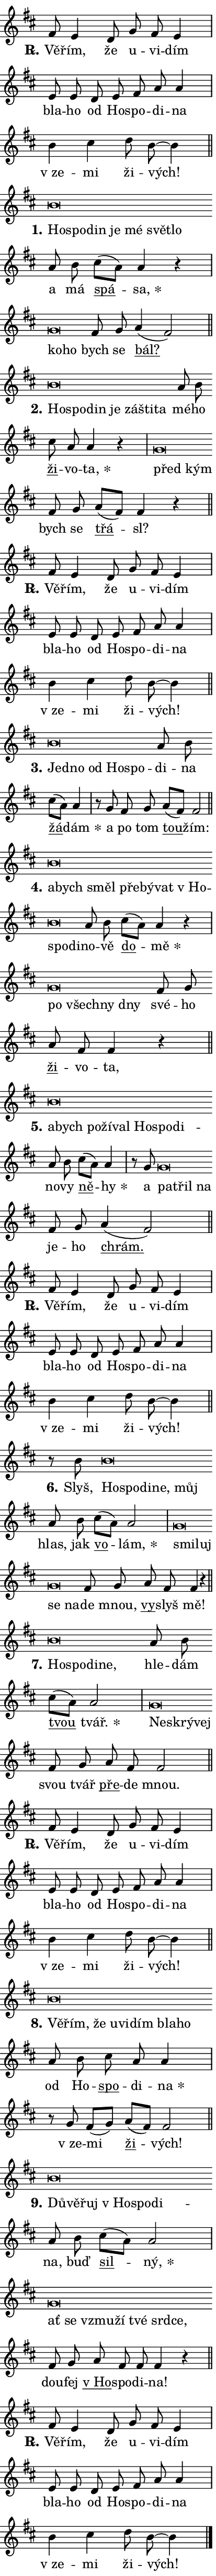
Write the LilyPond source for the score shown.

\version "2.24.0"
\header { tagline = "" }
\paper {
  indent = 0\cm
  top-margin = 0\cm
  right-margin = 0.13\cm % to fit lyric hyphens
  bottom-margin = 0\cm
  left-margin = 0\cm
  paper-width = 7\cm
  page-breaking = #ly:one-page-breaking
  system-system-spacing.basic-distance = #11
  score-system-spacing.basic-distance = #11
  ragged-last = ##f
}


%% Author: Thomas Morley
%% https://lists.gnu.org/archive/html/lilypond-user/2020-05/msg00002.html
#(define (line-position grob)
"Returns position of @var[grob} in current system:
   @code{'start}, if at first time-step
   @code{'end}, if at last time-step
   @code{'middle} otherwise
"
  (let* ((col (ly:item-get-column grob))
         (ln (ly:grob-object col 'left-neighbor))
         (rn (ly:grob-object col 'right-neighbor))
         (col-to-check-left (if (ly:grob? ln) ln col))
         (col-to-check-right (if (ly:grob? rn) rn col))
         (break-dir-left
           (and
             (ly:grob-property col-to-check-left 'non-musical #f)
             (ly:item-break-dir col-to-check-left)))
         (break-dir-right
           (and
             (ly:grob-property col-to-check-right 'non-musical #f)
             (ly:item-break-dir col-to-check-right))))
        (cond ((eqv? 1 break-dir-left) 'start)
              ((eqv? -1 break-dir-right) 'end)
              (else 'middle))))

#(define (tranparent-at-line-position vctor)
  (lambda (grob)
  "Relying on @code{line-position} select the relevant enry from @var{vctor}.
Used to determine transparency,"
    (case (line-position grob)
      ((end) (not (vector-ref vctor 0)))
      ((middle) (not (vector-ref vctor 1)))
      ((start) (not (vector-ref vctor 2))))))

noteHeadBreakVisibility =
#(define-music-function (break-visibility)(vector?)
"Makes @code{NoteHead}s transparent relying on @var{break-visibility}"
#{
  \override NoteHead.transparent =
    #(tranparent-at-line-position break-visibility)
#})

#(define delete-ledgers-for-transparent-note-heads
  (lambda (grob)
    "Reads whether a @code{NoteHead} is transparent.
If so this @code{NoteHead} is removed from @code{'note-heads} from
@var{grob}, which is supposed to be @code{LedgerLineSpanner}.
As a result ledgers are not printed for this @code{NoteHead}"
    (let* ((nhds-array (ly:grob-object grob 'note-heads))
           (nhds-list
             (if (ly:grob-array? nhds-array)
                 (ly:grob-array->list nhds-array)
                 '()))
           ;; Relies on the transparent-property being done before
           ;; Staff.LedgerLineSpanner.after-line-breaking is executed.
           ;; This is fragile ...
           (to-keep
             (remove
               (lambda (nhd)
                 (ly:grob-property nhd 'transparent #f))
               nhds-list)))
      ;; TODO find a better method to iterate over grob-arrays, similiar
      ;; to filter/remove etc for lists
      ;; For now rebuilt from scratch
      (set! (ly:grob-object grob 'note-heads)  '())
      (for-each
        (lambda (nhd)
          (ly:pointer-group-interface::add-grob grob 'note-heads nhd))
        to-keep))))

squashNotes = {
  \override NoteHead.X-extent = #'(-0.2 . 0.2)
  \override NoteHead.Y-extent = #'(-0.75 . 0)
  \override NoteHead.stencil =
    #(lambda (grob)
       (let ((pos (ly:grob-property grob 'staff-position)))
         (begin
           (if (< pos -7) (display "ERROR: Lower brevis then expected\n") (display "OK: Expected brevis position\n"))
           (if (<= pos -6) ly:text-interface::print ly:note-head::print))))
}
unSquashNotes = {
  \revert NoteHead.X-extent
  \revert NoteHead.Y-extent
  \revert NoteHead.stencil
}

hideNotes = \noteHeadBreakVisibility #begin-of-line-visible
unHideNotes = \noteHeadBreakVisibility #all-visible

% work-around for resetting accidentals
% https://lilypond.org/doc/v2.23/Documentation/notation/displaying-rhythms#unmetered-music
cadenzaMeasure = {
  \cadenzaOff
  \partial 1024 s1024
  \cadenzaOn
}

#(define-markup-command (accent layout props text) (markup?)
  "Underline accented syllable"
  (interpret-markup layout props
    #{\markup \override #'(offset . 4.3) \underline { #text }#}))

responsum = \markup \concat {
  "R" \hspace #-1.05 \path #0.1 #'((moveto 0 0.07) (lineto 0.9 0.8)) \hspace #0.05 "."
}

spaceSize = #0.6828661417322834 % exact space size for TeX Gyre Schola

\layout {
  \context {
    \Staff
    \remove "Time_signature_engraver"
    \override LedgerLineSpanner.after-line-breaking = #delete-ledgers-for-transparent-note-heads
  }
  \context {
    \Lyrics {
      \override LyricSpace.minimum-distance = \spaceSize
      \override LyricText.font-name = #"TeX Gyre Schola"
      \override LyricText.font-size = 1
      \override StanzaNumber.font-name = #"TeX Gyre Schola Bold"
      \override StanzaNumber.font-size = 1
    }
  }
  \context {
    \Score 
    \override NoteHead.text =
      #(lambda (grob) 
        (let ((pos (ly:grob-property grob 'staff-position)))
          #{\markup {
            \combine
              \halign #-0.55 \raise #(if (= pos -6) 0 0.5) \override #'(thickness . 2) \draw-line #'(3.2 . 0)
              \musicglyph "noteheads.sM1"
          }#}))
  }
}

% magnetic-lyrics.ily
%
%   written by
%     Jean Abou Samra <jean@abou-samra.fr>
%     Werner Lemberg <wl@gnu.org>
%
%   adapted by
%     Jiri Hon <jiri.hon@gmail.com>
%
% Version 2022-Apr-15

% https://www.mail-archive.com/lilypond-user@gnu.org/msg149350.html

#(define (Left_hyphen_pointer_engraver context)
   "Collect syllable-hyphen-syllable occurrences in lyrics and store
them in properties.  This engraver only looks to the left.  For
example, if the lyrics input is @code{foo -- bar}, it does the
following.

@itemize @bullet
@item
Set the @code{text} property of the @code{LyricHyphen} grob between
@q{foo} and @q{bar} to @code{foo}.

@item
Set the @code{left-hyphen} property of the @code{LyricText} grob with
text @q{foo} to the @code{LyricHyphen} grob between @q{foo} and
@q{bar}.
@end itemize

Use this auxiliary engraver in combination with the
@code{lyric-@/text::@/apply-@/magnetic-@/offset!} hook."
   (let ((hyphen #f)
         (text #f))
     (make-engraver
      (acknowledgers
       ((lyric-syllable-interface engraver grob source-engraver)
        (set! text grob)))
      (end-acknowledgers
       ((lyric-hyphen-interface engraver grob source-engraver)
        ;(when (not (grob::has-interface grob 'lyric-space-interface))
          (set! hyphen grob)));)
      ((stop-translation-timestep engraver)
       (when (and text hyphen)
         (ly:grob-set-object! text 'left-hyphen hyphen))
       (set! text #f)
       (set! hyphen #f)))))

#(define (lyric-text::apply-magnetic-offset! grob)
   "If the space between two syllables is less than the value in
property @code{LyricText@/.details@/.squash-threshold}, move the right
syllable to the left so that it gets concatenated with the left
syllable.

Use this function as a hook for
@code{LyricText@/.after-@/line-@/breaking} if the
@code{Left_@/hyphen_@/pointer_@/engraver} is active."
   (let ((hyphen (ly:grob-object grob 'left-hyphen #f)))
     (when hyphen
       (let ((left-text (ly:spanner-bound hyphen LEFT)))
         (when (grob::has-interface left-text 'lyric-syllable-interface)
           (let* ((common (ly:grob-common-refpoint grob left-text X))
                  (this-x-ext (ly:grob-extent grob common X))
                  (left-x-ext
                   (begin
                     ;; Trigger magnetism for left-text.
                     (ly:grob-property left-text 'after-line-breaking)
                     (ly:grob-extent left-text common X)))
                  ;; `delta` is the gap width between two syllables.
                  (delta (- (interval-start this-x-ext)
                            (interval-end left-x-ext)))
                  (details (ly:grob-property grob 'details))
                  (threshold (assoc-get 'squash-threshold details 0.2)))
             (when (< delta threshold)
               (let* (;; We have to manipulate the input text so that
                      ;; ligatures crossing syllable boundaries are not
                      ;; disabled.  For languages based on the Latin
                      ;; script this is essentially a beautification.
                      ;; However, for non-Western scripts it can be a
                      ;; necessity.
                      (lt (ly:grob-property left-text 'text))
                      (rt (ly:grob-property grob 'text))
                      (is-space (grob::has-interface hyphen 'lyric-space-interface))
                      (space (if is-space " " ""))
                      (extra-delta (if is-space spaceSize 0))
                      ;; Append new syllable.
                      (ltrt-space (if (and (string? lt) (string? rt))
                                (string-append lt space rt)
                                (make-concat-markup (list lt space rt))))
                      ;; Right-align `ltrt` to the right side.
                      (ltrt-space-markup (grob-interpret-markup
                               grob
                               (make-translate-markup
                                (cons (interval-length this-x-ext) 0)
                                (make-right-align-markup ltrt-space)))))
                 (begin
                   ;; Don't print `left-text`.
                   (ly:grob-set-property! left-text 'stencil #f)
                   ;; Set text and stencil (which holds all collected
                   ;; syllables so far) and shift it to the left.
                   (ly:grob-set-property! grob 'text ltrt-space)
                   (ly:grob-set-property! grob 'stencil ltrt-space-markup)
                   (ly:grob-translate-axis! grob (- (- delta extra-delta)) X))))))))))


#(define (lyric-hyphen::displace-bounds-first grob)
   ;; Make very sure this callback isn't triggered too early.
   (let ((left (ly:spanner-bound grob LEFT))
         (right (ly:spanner-bound grob RIGHT)))
     (ly:grob-property left 'after-line-breaking)
     (ly:grob-property right 'after-line-breaking)
     (ly:lyric-hyphen::print grob)))

squashThreshold = #0.4

\layout {
  \context {
    \Lyrics
    \consists #Left_hyphen_pointer_engraver
    \override LyricText.after-line-breaking =
      #lyric-text::apply-magnetic-offset!
    \override LyricHyphen.stencil = #lyric-hyphen::displace-bounds-first
    \override LyricText.details.squash-threshold = \squashThreshold
    \override LyricHyphen.minimum-distance = 0
    \override LyricHyphen.minimum-length = \squashThreshold
  }
}

squashText = \override LyricText.details.squash-threshold = 9999
unSquashText = \override LyricText.details.squash-threshold = \squashThreshold

leftText = \override LyricText.self-alignment-X = #LEFT
unLeftText = \revert LyricText.self-alignment-X

starOffset = #(lambda (grob) 
                (let ((x_offset (ly:self-alignment-interface::aligned-on-x-parent grob)))
                  (if (= x_offset 0) 0 (+ x_offset 1.2))))

star = #(define-music-function (syllable)(string?)
"Append star separator at the end of a syllable"
#{
  \once \override LyricText.X-offset = #starOffset
  \lyricmode { \markup {
    #syllable
    \override #'((font-name . "TeX Gyre Schola Bold")) \hspace #0.2 \lower #0.65 \larger "*"
  } }
#})

starAccent = #(define-music-function (syllable)(string?)
"Append star separator at the end of a syllable and make accent"
#{
  \once \override LyricText.X-offset = #starOffset
  \lyricmode { \markup {
    \accent #syllable
    \override #'((font-name . "TeX Gyre Schola Bold")) \hspace #0.2 \lower #0.65 \larger "*"
  } }
#})

breath = #(define-music-function (syllable)(string?)
"Append breathing indicator at the end of a syllable"
#{
  \lyricmode { \markup { #syllable "+" } }
#})

optionalBreath = #(define-music-function (syllable)(string?)
"Append optional breathing indicator at the end of a syllable"
#{
  \lyricmode { \markup { #syllable "(+)" } }
#})


\score {
    <<
        \new Voice = "melody" { \cadenzaOn \key d \major \relative { fis'8 e4 d8 g fis e4 \cadenzaMeasure \bar "|" e8 e d e \bar "" fis a a4 \cadenzaMeasure \bar "|" b cis d8 b~ b4 \cadenzaMeasure \bar "||" \break } }
        \new Lyrics \lyricsto "melody" { \lyricmode { \set stanza = \responsum
Vě -- řím, že u -- vi -- dím bla -- ho od Ho -- spo -- di -- na "v ze" -- mi ži -- vých! } }
    >>
    \layout {}
}

\score {
    <<
        \new Voice = "melody" { \cadenzaOn \key d \major \relative { \squashNotes b'\breve*1/16 \hideNotes \breve*1/16 \bar "" \breve*1/16 \bar "" \breve*1/16 \bar "" \breve*1/16 \bar "" \breve*1/16 \breve*1/16 \bar "" \unHideNotes \unSquashNotes a8 b \bar "" cis[( a)] a4 r \cadenzaMeasure \bar "|" \squashNotes g\breve*1/16 \hideNotes \breve*1/16 \bar "" \unHideNotes \unSquashNotes fis8 g \bar "" a4( fis2) \cadenzaMeasure \bar "||" \break } }
        \new Lyrics \lyricsto "melody" { \lyricmode { \set stanza = "1."
\leftText Ho -- \squashText spo -- din je mé svět -- lo \unLeftText \unSquashText a má \markup \accent spá -- \star sa, \leftText ko -- \squashText ho \unLeftText \unSquashText bych se \markup \accent bál? } }
    >>
    \layout {}
}

\score {
    <<
        \new Voice = "melody" { \cadenzaOn \key d \major \relative { \squashNotes b'\breve*1/16 \hideNotes \breve*1/16 \bar "" \breve*1/16 \bar "" \breve*1/16 \bar "" \breve*1/16 \bar "" \breve*1/16 \breve*1/16 \bar "" \unHideNotes \unSquashNotes a8 b \bar "" cis a a4 r \cadenzaMeasure \bar "|" \squashNotes g\breve*1/16 \hideNotes \breve*1/16 \bar "" \unHideNotes \unSquashNotes fis8 g \bar "" a[( fis)] fis4 r \cadenzaMeasure \bar "||" \break } }
        \new Lyrics \lyricsto "melody" { \lyricmode { \set stanza = "2."
\leftText Ho -- \squashText spo -- din je zá -- šti -- ta \unLeftText \unSquashText mé -- ho \markup \accent ži -- vo -- \star ta, \leftText před \squashText kým \unLeftText \unSquashText bych se \markup \accent třá -- sl? } }
    >>
    \layout {}
}

\score {
    <<
        \new Voice = "melody" { \cadenzaOn \key d \major \relative { fis'8 e4 d8 g fis e4 \cadenzaMeasure \bar "|" e8 e d e \bar "" fis a a4 \cadenzaMeasure \bar "|" b cis d8 b~ b4 \cadenzaMeasure \bar "||" \break } }
        \new Lyrics \lyricsto "melody" { \lyricmode { \set stanza = \responsum
Vě -- řím, že u -- vi -- dím bla -- ho od Ho -- spo -- di -- na "v ze" -- mi ži -- vých! } }
    >>
    \layout {}
}

\score {
    <<
        \new Voice = "melody" { \cadenzaOn \key d \major \relative { \squashNotes b'\breve*1/16 \hideNotes \breve*1/16 \bar "" \breve*1/16 \bar "" \breve*1/16 \breve*1/16 \bar "" \unHideNotes \unSquashNotes a8 b \bar "" cis[( a)] a4 \cadenzaMeasure \bar "|" r8 g8 fis8 g \bar "" a[( fis)] fis2 \cadenzaMeasure \bar "||" \break } }
        \new Lyrics \lyricsto "melody" { \lyricmode { \set stanza = "3."
\leftText Jed -- \squashText no od Ho -- spo -- \unLeftText \unSquashText di -- na \markup \accent žá -- \star dám a po tom \markup \accent tou -- žím: } }
    >>
    \layout {}
}

\score {
    <<
        \new Voice = "melody" { \cadenzaOn \key d \major \relative { \squashNotes b'\breve*1/16 \hideNotes \breve*1/16 \bar "" \breve*1/16 \bar "" \breve*1/16 \bar "" \breve*1/16 \bar "" \breve*1/16 \bar "" \breve*1/16 \bar "" \breve*1/16 \breve*1/16 \bar "" \unHideNotes \unSquashNotes a8 b \bar "" cis[( a)] a4 r \cadenzaMeasure \bar "|" \squashNotes g\breve*1/16 \hideNotes \breve*1/16 \bar "" \breve*1/16 \breve*1/16 \bar "" \unHideNotes \unSquashNotes fis8 g \bar "" a8 fis fis4 r \cadenzaMeasure \bar "||" \break } }
        \new Lyrics \lyricsto "melody" { \lyricmode { \set stanza = "4."
\leftText a -- \squashText bych směl pře -- bý -- vat "v Ho" -- spo -- di -- \unLeftText \unSquashText no -- vě \markup \accent do -- \star mě \leftText po \squashText všech -- ny dny \unLeftText \unSquashText své -- ho \markup \accent ži -- vo -- ta, } }
    >>
    \layout {}
}

\score {
    <<
        \new Voice = "melody" { \cadenzaOn \key d \major \relative { \squashNotes b'\breve*1/16 \hideNotes \breve*1/16 \bar "" \breve*1/16 \bar "" \breve*1/16 \bar "" \breve*1/16 \bar "" \breve*1/16 \bar "" \breve*1/16 \breve*1/16 \bar "" \unHideNotes \unSquashNotes a8 b \bar "" cis[( a)] a4 \cadenzaMeasure \bar "|" r8 g \squashNotes g\breve*1/16 \hideNotes \breve*1/16 \breve*1/16 \bar "" \unHideNotes \unSquashNotes fis8 g \bar "" a4( fis2) \cadenzaMeasure \bar "||" \break } }
        \new Lyrics \lyricsto "melody" { \lyricmode { \set stanza = "5."
\leftText a -- \squashText bych po -- ží -- val Ho -- spo -- di -- \unLeftText \unSquashText no -- vy \markup \accent ně -- \star hy a \leftText pa -- \squashText třil na \unLeftText \unSquashText je -- ho \markup \accent chrám. } }
    >>
    \layout {}
}

\score {
    <<
        \new Voice = "melody" { \cadenzaOn \key d \major \relative { fis'8 e4 d8 g fis e4 \cadenzaMeasure \bar "|" e8 e d e \bar "" fis a a4 \cadenzaMeasure \bar "|" b cis d8 b~ b4 \cadenzaMeasure \bar "||" \break } }
        \new Lyrics \lyricsto "melody" { \lyricmode { \set stanza = \responsum
Vě -- řím, že u -- vi -- dím bla -- ho od Ho -- spo -- di -- na "v ze" -- mi ži -- vých! } }
    >>
    \layout {}
}

\score {
    <<
        \new Voice = "melody" { \cadenzaOn \key d \major \relative { r8 b'8 \squashNotes b\breve*1/16 \hideNotes \breve*1/16 \bar "" \breve*1/16 \bar "" \breve*1/16 \breve*1/16 \bar "" \unHideNotes \unSquashNotes a8 b \bar "" cis[( a)] a2 \cadenzaMeasure \bar "|" \squashNotes g\breve*1/16 \hideNotes \breve*1/16 \bar "" \breve*1/16 \breve*1/16 \bar "" \unHideNotes \unSquashNotes fis8 g \bar "" a fis fis4 r \cadenzaMeasure \bar "||" \break } }
        \new Lyrics \lyricsto "melody" { \lyricmode { \set stanza = "6."
Slyš, \leftText Ho -- \squashText spo -- di -- ne, můj \unLeftText \unSquashText hlas, jak \markup \accent vo -- \star lám, \leftText smi -- \squashText luj se na -- \unLeftText \unSquashText de mnou, \markup \accent vy -- slyš mě! } }
    >>
    \layout {}
}

\score {
    <<
        \new Voice = "melody" { \cadenzaOn \key d \major \relative { \squashNotes b'\breve*1/16 \hideNotes \breve*1/16 \bar "" \breve*1/16 \breve*1/16 \bar "" \unHideNotes \unSquashNotes a8 b \bar "" cis[( a)] a2 \cadenzaMeasure \bar "|" \squashNotes g\breve*1/16 \hideNotes \breve*1/16 \breve*1/16 \bar "" \unHideNotes \unSquashNotes fis8 g \bar "" a fis fis2 \cadenzaMeasure \bar "||" \break } }
        \new Lyrics \lyricsto "melody" { \lyricmode { \set stanza = "7."
\leftText Ho -- \squashText spo -- di -- ne, \unLeftText \unSquashText hle -- dám \markup \accent tvou \star tvář. \leftText Ne -- \squashText skrý -- vej \unLeftText \unSquashText svou tvář \markup \accent pře -- de mnou. } }
    >>
    \layout {}
}

\score {
    <<
        \new Voice = "melody" { \cadenzaOn \key d \major \relative { fis'8 e4 d8 g fis e4 \cadenzaMeasure \bar "|" e8 e d e \bar "" fis a a4 \cadenzaMeasure \bar "|" b cis d8 b~ b4 \cadenzaMeasure \bar "||" \break } }
        \new Lyrics \lyricsto "melody" { \lyricmode { \set stanza = \responsum
Vě -- řím, že u -- vi -- dím bla -- ho od Ho -- spo -- di -- na "v ze" -- mi ži -- vých! } }
    >>
    \layout {}
}

\score {
    <<
        \new Voice = "melody" { \cadenzaOn \key d \major \relative { \squashNotes b'\breve*1/16 \hideNotes \breve*1/16 \bar "" \breve*1/16 \bar "" \breve*1/16 \bar "" \breve*1/16 \bar "" \breve*1/16 \bar "" \breve*1/16 \breve*1/16 \bar "" \unHideNotes \unSquashNotes a8 b \bar "" cis a a4 \cadenzaMeasure \bar "|" r8 g8 fis8[( g)] \bar "" a[( fis)] fis2 \cadenzaMeasure \bar "||" \break } }
        \new Lyrics \lyricsto "melody" { \lyricmode { \set stanza = "8."
\leftText Vě -- \squashText řím, že u -- vi -- dím bla -- ho \unLeftText \unSquashText od Ho -- \markup \accent spo -- di -- \star na "v ze" -- mi \markup \accent ži -- vých! } }
    >>
    \layout {}
}

\score {
    <<
        \new Voice = "melody" { \cadenzaOn \key d \major \relative { \squashNotes b'\breve*1/16 \hideNotes \breve*1/16 \bar "" \breve*1/16 \bar "" \breve*1/16 \bar "" \breve*1/16 \breve*1/16 \bar "" \unHideNotes \unSquashNotes a8 b \bar "" cis[( a)] a2 \cadenzaMeasure \bar "|" \squashNotes g\breve*1/16 \hideNotes \breve*1/16 \bar "" \breve*1/16 \bar "" \breve*1/16 \bar "" \breve*1/16 \bar "" \breve*1/16 \breve*1/16 \bar "" \unHideNotes \unSquashNotes fis8 g \bar "" a fis fis fis4 r \cadenzaMeasure \bar "||" \break } }
        \new Lyrics \lyricsto "melody" { \lyricmode { \set stanza = "9."
\leftText Dů -- \squashText vě -- řuj "v Ho" -- spo -- di -- \unLeftText \unSquashText na, buď \markup \accent sil -- \star ný, \leftText ať \squashText se vzmu -- ží tvé srd -- ce, \unLeftText \unSquashText dou -- fej \markup \accent "v Ho" -- spo -- di -- na! } }
    >>
    \layout {}
}

\score {
    <<
        \new Voice = "melody" { \cadenzaOn \key d \major \relative { fis'8 e4 d8 g fis e4 \cadenzaMeasure \bar "|" e8 e d e \bar "" fis a a4 \cadenzaMeasure \bar "|" b cis d8 b~ b4 \cadenzaMeasure \bar "||" \break } \bar "|." }
        \new Lyrics \lyricsto "melody" { \lyricmode { \set stanza = \responsum
Vě -- řím, že u -- vi -- dím bla -- ho od Ho -- spo -- di -- na "v ze" -- mi ži -- vých! } }
    >>
    \layout {}
}
